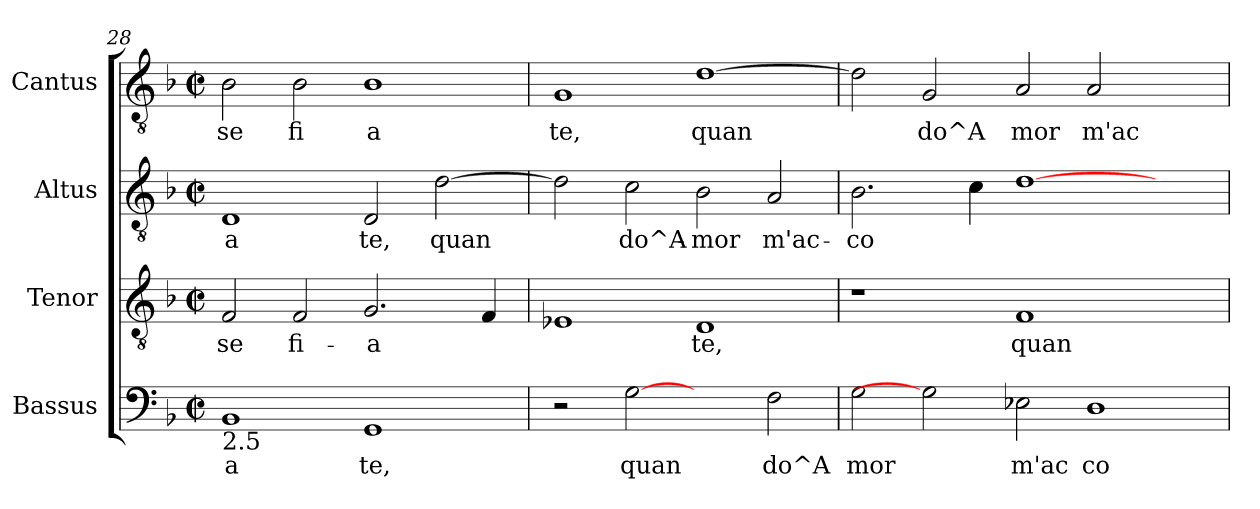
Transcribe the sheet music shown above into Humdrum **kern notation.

**kern	**text	**kern	**text	**kern	**text	**kern	**text
*part4	*part4	*part3	*part3	*part2	*part2	*part1	*part1
*staff4	*staff4	*staff3	*staff3	*staff2	*staff2	*staff1	*staff1
*I"Bassus	*	*I"Tenor	*	*I"Altus	*	*I"Cantus	*
*I'Bassus	*	*I'Tenor	*	*I'Altus	*	*I'Cantus	*
*clefF4	*	*clefGv2	*	*clefGv2	*	*clefGv2	*
*k[b-]	*	*k[b-]	*	*k[b-]	*	*k[b-]	*
*F:	*	*F:	*	*F:	*	*F:	*
*M2/2	*	*M2/2	*	*M2/2	*	*M2/2	*
*met(c|)	*	*met(c|)	*	*met(c|)	*	*met(c|)	*
=28	=28	=28	=28	=28	=28	=28	=28
!LO:TX:b:t=2.5	!	!	!	!	!	!	!
!	!LO:LY:b:cj	!	!LO:LY:b:cj	!	!LO:LY:b:cj	!	!LO:LY:b:cj
1BB-	a	2F/	-se	1D	a	2B-\	se
!	!	!	!LO:LY:b:cj	!	!	!	!LO:LY:b:cj
.	.	2F/	fi-	.	.	2B-\	fi
!	!LO:LY:b:cj	!	!LO:LY:b:cj	!	!LO:LY:b:cj	!	!LO:LY:b:cj
1GG	te,	2.G/	-a-	2D/	te,	1B-	a
!	!	!	!	!	!LO:LY:b:cj	!	!
.	.	.	.	[>2d\	quan	.	.
!	!	!	!LO:LY:b:cj	!	!	!	!
.	.	4F/	--	.	.	.	.
!!LO:PB:g=z
=29	=29	=29	=29	=29	=29	=29	=29
!	!	!	!LO:LY:b:cj	!	!LO:LY:b:cj	!	!LO:LY:b:cj
2r	.	1E-X	--	2d\]	.	1G	te,
!	!LO:LY:b:cj	!	!	!	!LO:LY:b:cj	!	!
[2G	quan	.	.	2c\	do^A-	.	.
!	!	!	!LO:LY:b:cj	!	!LO:LY:b:cj	!	!LO:LY:b:cj
2ryy	.	1D	-te,	2B-\	-mor	[>1d	quan
!	!LO:LY:b:cj	!	!	!	!LO:LY:b:cj	!	!
2F\	do^A	.	.	2A/	m'ac-	.	.
=30	=30	=30	=30	=30	=30	=30	=30
!	!LO:LY:b:cj	!	!	!	!LO:LY:b:cj	!	!LO:LY:b:cj
2G\	mor	1r	.	2.B-\	-co-	2d\]	.
!	!	!	!	!	!	!	!LO:LY:b:cj
2G]	.	.	.	.	.	2G/	do^A
!	!	!	!	!	!LO:LY:b:cj	!	!
.	.	.	.	4c\	--	.	.
!	!LO:LY:b:cj	!	!LO:LY:b:cj	!	!LO:LY:b:cj	!	!LO:LY:b:cj
2E-X\	m'ac	1F	quan-	[>1d	--	2A/	mor
!	!LO:LY:b:cj	!	!	!	!	!	!LO:LY:b:cj
1D	co	.	.	.	.	2A/	m'ac
.	.	2ryy	.	2ryy	.	2ryy	.
=	=	=	=	=	=	=	=
*-	*-	*-	*-	*-	*-	*-	*-
